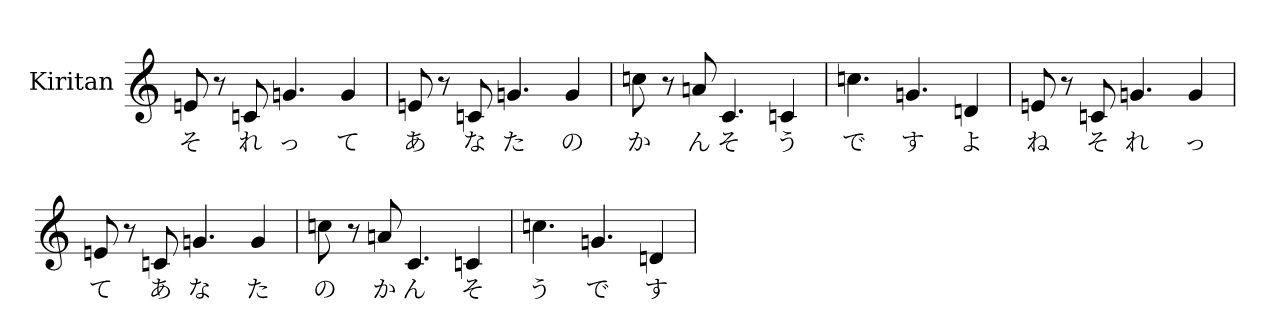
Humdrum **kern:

**kern	**text
*part1	*part1
*staff1	*staff1
*I"Kiritan	*
*clefG2	*
*k[]	*
*C:	*
=	=
8en	そ
8r	.
8cn	れ
4.gn	っ
4g	て
=	=
*MM120	*
8en	あ
8r	.
8cn	な
4.gn	た
4g	の
=	=
*MM120	*
8ccn	か
8r	.
8an	ん
4.c	そ
4cn	う
=	=
*MM120	*
4.ccn	で
4.gn	す
4dn	よ
=	=
*MM120	*
8en	ね
8r	.
8cn	そ
4.gn	れ
4g	っ
=	=
*MM120	*
8en	て
8r	.
8cn	あ
4.gn	な
4g	た
=	=
*MM120	*
8ccn	の
8r	.
8an	か
4.c	ん
4cn	そ
=	=
*MM120	*
4.ccn	う
4.gn	で
4dn	す
=	=
*-	*-
